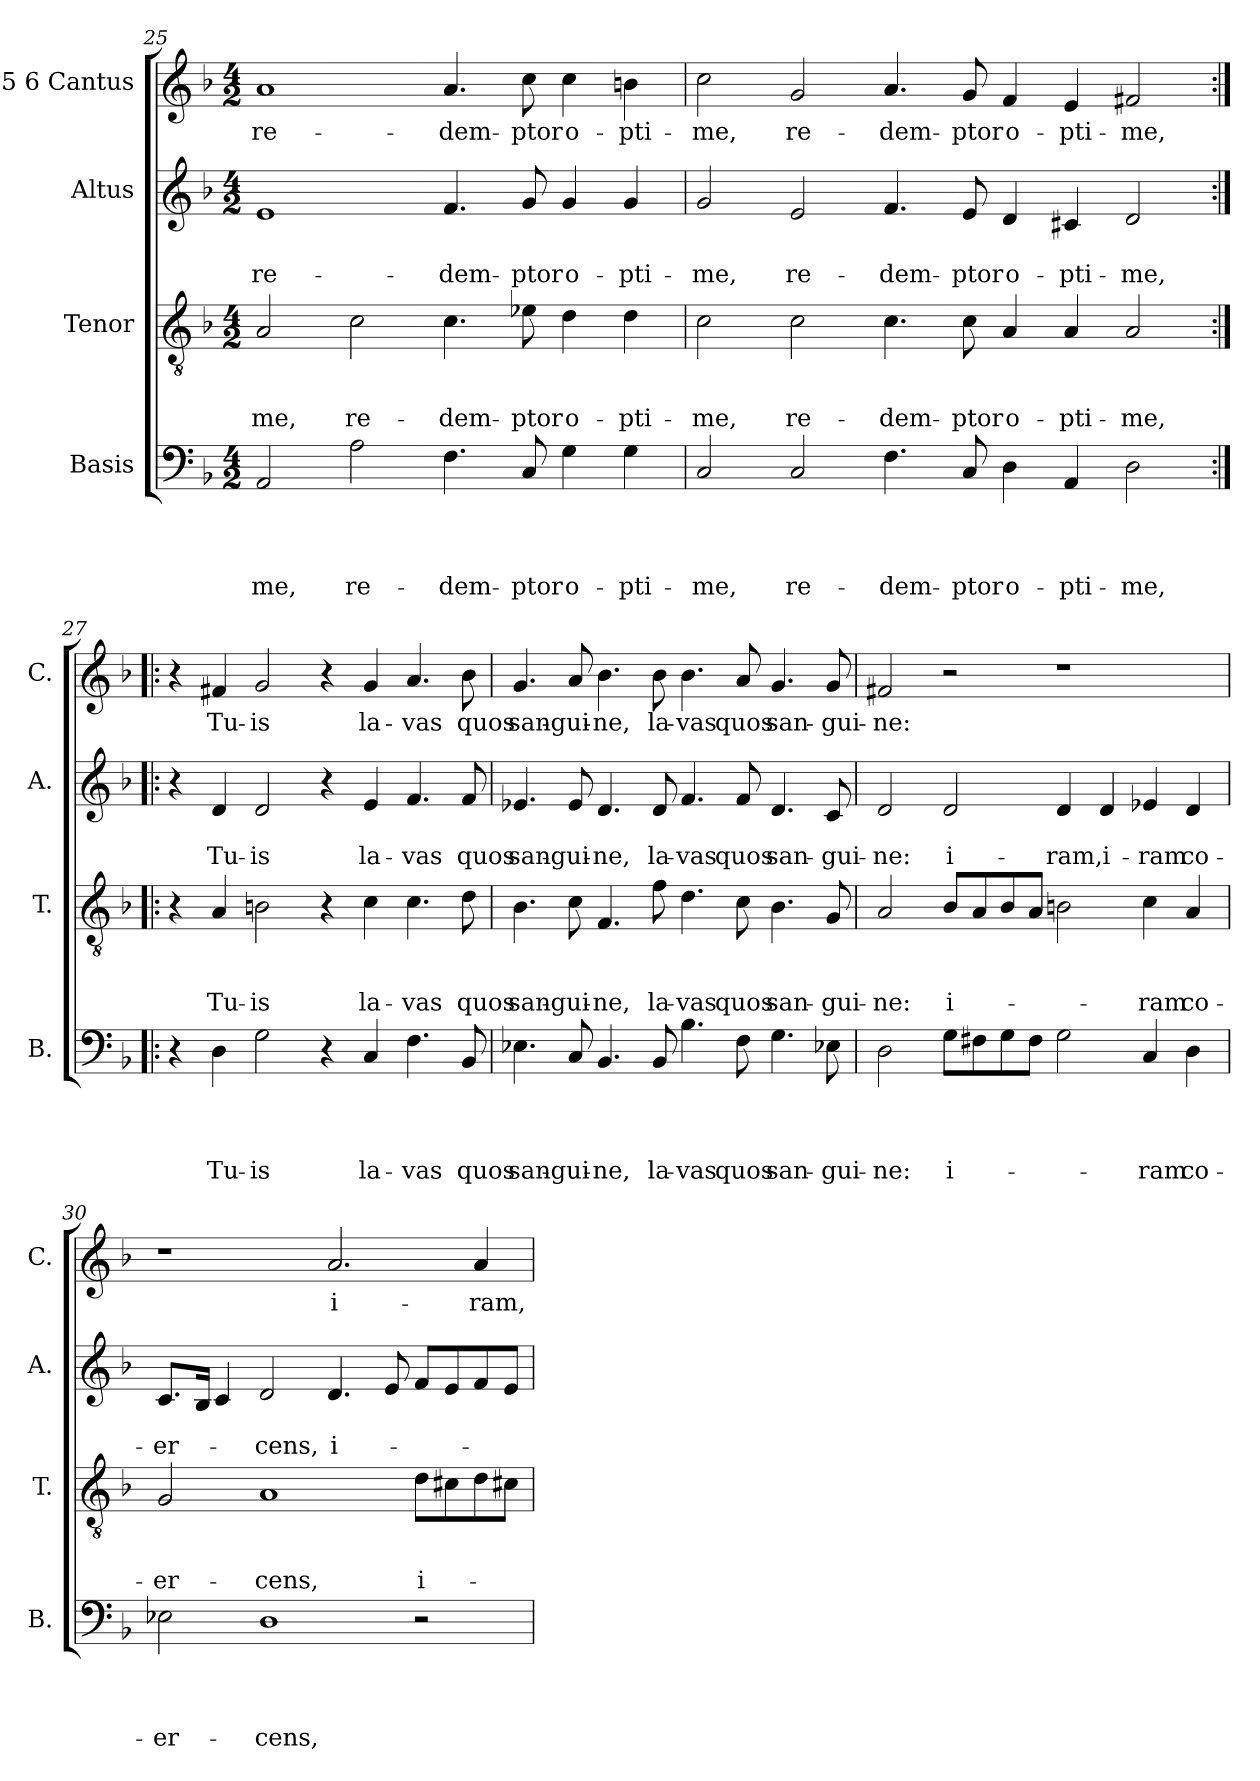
**kern	**text	**text	**text	**text	**kern	**text	**text	**text	**kern	**text	**text	**kern	**text
*part4	*part4	*part4	*part4	*part4	*part3	*part3	*part3	*part3	*part2	*part2	*part2	*part1	*part1
*staff4	*staff4	*staff4	*staff4	*staff4	*staff3	*staff3	*staff3	*staff3	*staff2	*staff2	*staff2	*staff1	*staff1
*I"Basis	*	*	*	*	*I"Tenor	*	*	*	*I"Altus	*	*	*I"5 6 Cantus	*
*I'B.	*	*	*	*	*I'T.	*	*	*	*I'A.	*	*	*I'C.	*
*clefF4	*	*	*	*	*clefGv2	*	*	*	*clefG2	*	*	*clefG2	*
*k[b-]	*	*	*	*	*k[b-]	*	*	*	*k[b-]	*	*	*k[b-]	*
*F:	*	*	*	*	*F:	*	*	*	*F:	*	*	*F:	*
*M4/2	*	*	*	*	*M4/2	*	*	*	*M4/2	*	*	*M4/2	*
=25	=25	=25	=25	=25	=25	=25	=25	=25	=25	=25	=25	=25	=25
!	!	!	!	!LO:LY:b	!	!	!	!LO:LY:b	!	!	!LO:LY:b	!	!LO:LY:b
2AA/	.	.	.	-me,	2A/	.	.	-me,	1e	.	re-	1a	re-
!	!	!	!	!LO:LY:b	!	!	!	!LO:LY:b	!	!	!	!	!
2A\	.	.	.	re-	2c\	.	.	re-	.	.	.	.	.
!	!	!	!	!LO:LY:b	!	!	!	!LO:LY:b	!	!	!LO:LY:b	!	!LO:LY:b
4.F\	.	.	.	-dem-	4.c\	.	.	-dem-	4.f/	.	-dem-	4.a/	-dem-
!	!	!	!	!LO:LY:b	!	!	!	!LO:LY:b	!	!	!LO:LY:b	!	!LO:LY:b
8C/	.	.	.	-ptor	8e-X\	.	.	-ptor	8g/	.	-ptor	8cc\	-ptor
!	!	!	!	!LO:LY:b	!	!	!	!LO:LY:b	!	!	!LO:LY:b	!	!LO:LY:b
4G\	.	.	.	o-	4d\	.	.	o-	4g/	.	o-	4cc\	o-
!	!	!	!	!LO:LY:b	!	!	!	!LO:LY:b	!	!	!LO:LY:b	!	!LO:LY:b
4G\	.	.	.	-pti-	4d\	.	.	-pti-	4g/	.	-pti-	4bn\	-pti-
=26	=26	=26	=26	=26	=26	=26	=26	=26	=26	=26	=26	=26	=26
!	!	!	!	!LO:LY:b	!	!	!	!LO:LY:b	!	!	!LO:LY:b	!	!LO:LY:b
2C/	.	.	.	-me,	2c\	.	.	-me,	2g/	.	-me,	2cc\	-me,
!	!	!	!	!LO:LY:b	!	!	!	!LO:LY:b	!	!	!LO:LY:b	!	!LO:LY:b
2C/	.	.	.	re-	2c\	.	.	re-	2e/	.	re-	2g/	re-
!	!	!	!	!LO:LY:b	!	!	!	!LO:LY:b	!	!	!LO:LY:b	!	!LO:LY:b
4.F\	.	.	.	-dem-	4.c\	.	.	-dem-	4.f/	.	-dem-	4.a/	-dem-
!	!	!	!	!LO:LY:b	!	!	!	!LO:LY:b	!	!	!LO:LY:b	!	!LO:LY:b
8C/	.	.	.	-ptor	8c\	.	.	-ptor	8e/	.	-ptor	8g/	-ptor
!	!	!	!	!LO:LY:b	!	!	!	!LO:LY:b	!	!	!LO:LY:b	!	!LO:LY:b
4D\	.	.	.	o-	4A/	.	.	o-	4d/	.	o-	4f/	o-
!	!	!	!	!LO:LY:b	!	!	!	!LO:LY:b	!	!	!LO:LY:b	!	!LO:LY:b
4AA/	.	.	.	-pti-	4A/	.	.	-pti-	4c#X/	.	-pti-	4e/	-pti-
!	!	!	!	!LO:LY:b	!	!	!	!LO:LY:b	!	!	!LO:LY:b	!	!LO:LY:b
2D\	.	.	.	-me,	2A/	.	.	-me,	2d/	.	-me,	2f#X/	-me,
!!LO:LB:g=z
=27:|!|:	=27:|!|:	=27:|!|:	=27:|!|:	=27:|!|:	=27:|!|:	=27:|!|:	=27:|!|:	=27:|!|:	=27:|!|:	=27:|!|:	=27:|!|:	=27:|!|:	=27:|!|:
4r	.	.	.	.	4r	.	.	.	4r	.	.	4r	.
!	!	!	!	!LO:LY:b	!	!	!	!LO:LY:b	!	!	!LO:LY:b	!	!LO:LY:b
4D\	.	.	.	Tu-	4A/	.	.	Tu-	4d/	.	Tu-	4f#X/	Tu-
!	!	!	!	!LO:LY:b	!	!	!	!LO:LY:b	!	!	!LO:LY:b	!	!LO:LY:b
2G\	.	.	.	-is	2Bn\	.	.	-is	2d/	.	-is	2g/	-is
4r	.	.	.	.	4r	.	.	.	4r	.	.	4r	.
!	!	!	!	!LO:LY:b	!	!	!	!LO:LY:b	!	!	!LO:LY:b	!	!LO:LY:b
4C/	.	.	.	la-	4c\	.	.	la-	4e/	.	la-	4g/	la-
!	!	!	!	!LO:LY:b	!	!	!	!LO:LY:b	!	!	!LO:LY:b	!	!LO:LY:b
4.F\	.	.	.	-vas	4.c\	.	.	-vas	4.f/	.	-vas	4.a/	-vas
!	!	!	!	!LO:LY:b	!	!	!	!LO:LY:b	!	!	!LO:LY:b	!	!LO:LY:b
8BB-/	.	.	.	quos	8d\	.	.	quos	8f/	.	quos	8b-\	quos
=28	=28	=28	=28	=28	=28	=28	=28	=28	=28	=28	=28	=28	=28
!	!	!	!	!LO:LY:b	!	!	!	!LO:LY:b	!	!	!LO:LY:b	!	!LO:LY:b
4.E-X\	.	.	.	san-	4.B-\	.	.	san-	4.e-X/	.	san-	4.g/	san-
!	!	!	!	!LO:LY:b	!	!	!	!LO:LY:b	!	!	!LO:LY:b	!	!LO:LY:b
8C/	.	.	.	-gui-	8c\	.	.	-gui-	8e-/	.	-gui-	8a/	-gui-
!	!	!	!	!LO:LY:b	!	!	!	!LO:LY:b	!	!	!LO:LY:b	!	!LO:LY:b
4.BB-/	.	.	.	-ne,	4.F/	.	.	-ne,	4.d/	.	-ne,	4.b-\	-ne,
!	!	!	!	!LO:LY:b	!	!	!	!LO:LY:b	!	!	!LO:LY:b	!	!LO:LY:b
8BB-/	.	.	.	la-	8f\	.	.	la-	8d/	.	la-	8b-\	la-
!	!	!	!	!LO:LY:b	!	!	!	!LO:LY:b	!	!	!LO:LY:b	!	!LO:LY:b
4.B-\	.	.	.	-vas	4.d\	.	.	-vas	4.f/	.	-vas	4.b-\	-vas
!	!	!	!	!LO:LY:b	!	!	!	!LO:LY:b	!	!	!LO:LY:b	!	!LO:LY:b
8F\	.	.	.	quos	8c\	.	.	quos	8f/	.	quos	8a/	quos
!	!	!	!	!LO:LY:b	!	!	!	!LO:LY:b	!	!	!LO:LY:b	!	!LO:LY:b
4.G\	.	.	.	san-	4.B-\	.	.	san-	4.d/	.	san-	4.g/	san-
!	!	!	!	!LO:LY:b	!	!	!	!LO:LY:b	!	!	!LO:LY:b	!	!LO:LY:b
8E-X\	.	.	.	-gui-	8G/	.	.	-gui-	8c/	.	-gui-	8g/	-gui-
=29	=29	=29	=29	=29	=29	=29	=29	=29	=29	=29	=29	=29	=29
!	!	!	!	!LO:LY:b	!	!	!	!LO:LY:b	!	!	!LO:LY:b	!	!LO:LY:b
2D\	.	.	.	-ne:	2A/	.	.	-ne:	2d/	.	-ne:	2f#X/	-ne:
!	!	!	!	!LO:LY:b:rj	!	!	!	!LO:LY:b:rj	!	!	!LO:LY:b	!	!
8G\L	.	.	.	i-	8B-/L	.	.	i-	2d/	.	i-	2r	.
8F#X\	.	.	.	.	8A/	.	.	.	.	.	.	.	.
8G\	.	.	.	.	8B-/	.	.	.	.	.	.	.	.
8F#\J	.	.	.	.	8A/J	.	.	.	.	.	.	.	.
!	!	!	!	!	!	!	!	!	!	!	!LO:LY:b	!	!
2G\	.	.	.	.	2Bn\	.	.	.	4d/	.	-ram,	1r	.
!	!	!	!	!	!	!	!	!	!	!	!LO:LY:b	!	!
.	.	.	.	.	.	.	.	.	4d/	.	i-	.	.
!	!	!	!	!LO:LY:b	!	!	!	!LO:LY:b	!	!	!LO:LY:b	!	!
4C/	.	.	.	-ram	4c\	.	.	-ram	4e-X/	.	-ram	.	.
!	!	!	!	!LO:LY:b	!	!	!	!LO:LY:b	!	!	!LO:LY:b	!	!
4D\	.	.	.	co-	4A/	.	.	co-	4d/	.	co-	.	.
=30	=30	=30	=30	=30	=30	=30	=30	=30	=30	=30	=30	=30	=30
!	!	!	!	!LO:LY:b	!	!	!	!LO:LY:b	!	!	!LO:LY:b	!	!
2E-X\	.	.	.	-er-	2G/	.	.	-er-	8.c/L	.	-er-	1r	.
.	.	.	.	.	.	.	.	.	16B-/Jk	.	.	.	.
.	.	.	.	.	.	.	.	.	4c/	.	.	.	.
!	!	!	!	!LO:LY:b	!	!	!	!LO:LY:b	!	!	!LO:LY:b	!	!
1D	.	.	.	-cens,	1A	.	.	-cens,	2d/	.	-cens,	.	.
!	!	!	!	!	!	!	!	!	!	!	!LO:LY:b:rj	!	!LO:LY:b
.	.	.	.	.	.	.	.	.	4.d/	.	i-	2.a/	i-
.	.	.	.	.	.	.	.	.	8e/	.	.	.	.
!	!	!	!	!	!	!	!	!LO:LY:b:rj	!	!	!	!	!
2r	.	.	.	.	8d\L	.	.	i-	8f/L	.	.	.	.
.	.	.	.	.	8c#X\	.	.	.	8e/	.	.	.	.
!	!	!	!	!	!	!	!	!	!	!	!	!	!LO:LY:b
.	.	.	.	.	8d\	.	.	.	8f/	.	.	4a/	-ram,
.	.	.	.	.	8c#X\J	.	.	.	8e/J	.	.	.	.
=	=	=	=	=	=	=	=	=	=	=	=	=	=
*-	*-	*-	*-	*-	*-	*-	*-	*-	*-	*-	*-	*-	*-
